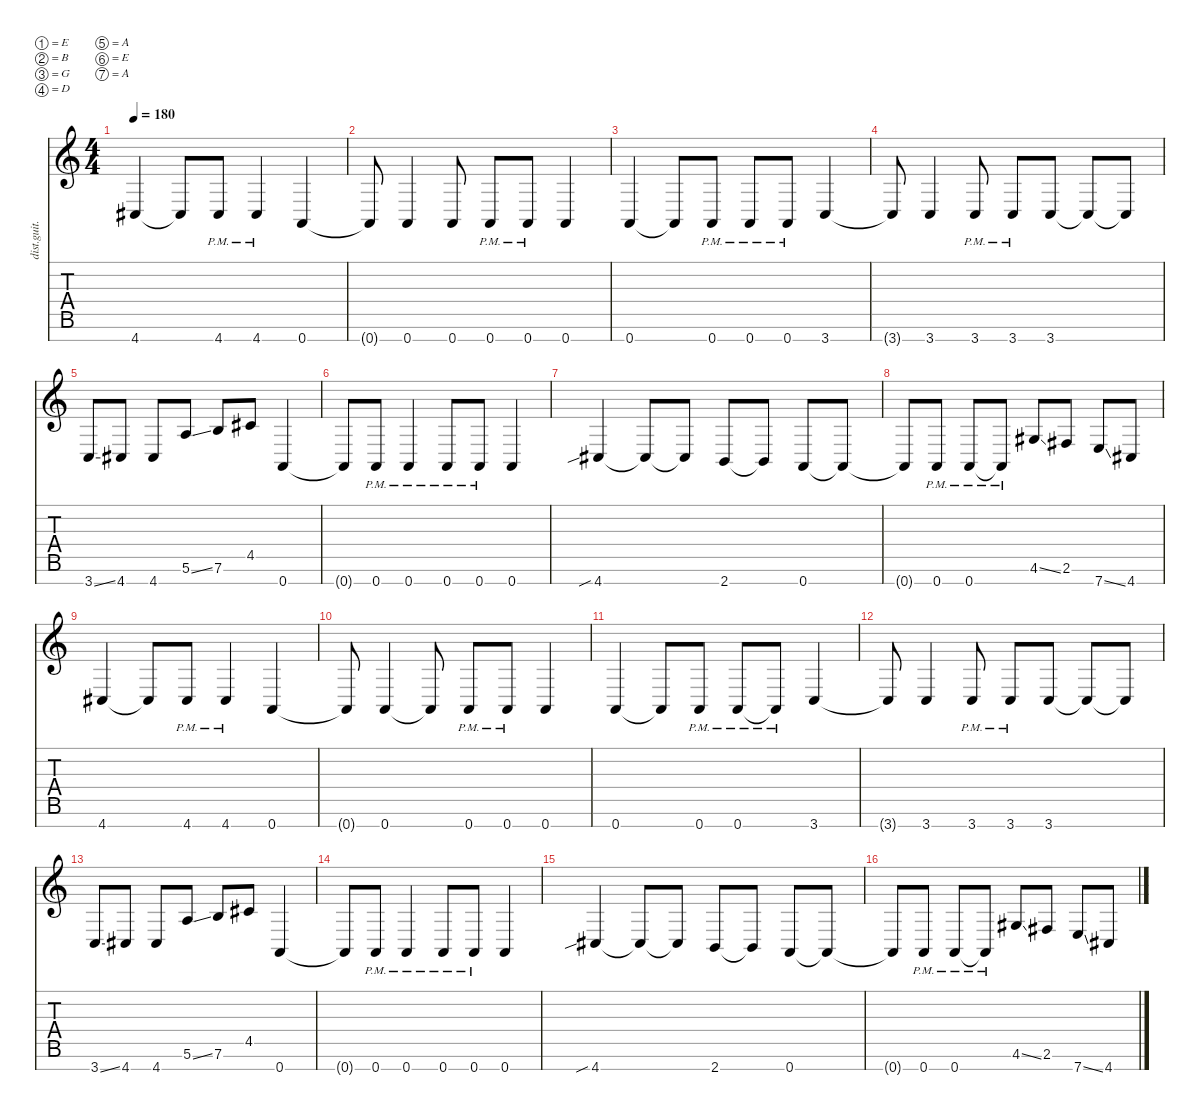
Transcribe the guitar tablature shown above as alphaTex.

\defaultSystemsLayout 4
\hideDynamics
\bracketExtendMode nobrackets
\otherSystemsTrackNameOrientation horizontal
\track ("Distortion Guitar" "dist.guit.") {instrument distortionguitar}
\staff {score tabs}
\tuning (E4 B3 G3 D3 A2 E2 A1)
\ts (4 4)
\tempo 180
\clef g2
\ks c
4.7{acc #}.4{dy mf beam Up} 4.7{t acc #}.8{beam Up} 4.7{pm acc #}.8{beam Up} 4.7{pm acc #}.4{beam Up} 0.7.4{beam Up} |
0.7{t}.8{beam Up} 0.7.4{beam Up} 0.7.8{beam Up} 0.7{pm}.8{beam Up} 0.7{pm}.8{beam Up} 0.7.4{beam Up} |
0.7.4{beam Up} 0.7{t}.8{beam Up} 0.7{pm}.8{beam Up} 0.7{pm}.8{beam Up} 0.7{pm}.8{beam Up} 3.7.4{beam Up} |
3.7{t}.8{beam Up} 3.7.4{beam Up} 3.7{pm}.8{beam Up} 3.7{pm}.8{beam Up} 3.7.8{beam Up} 3.7{t}.8{beam Up} 3.7{t}.8{beam Up} |
3.7{ss}.8{beam Up} 4.7{acc #}.8{beam Up} 4.7{acc #}.8{beam Up} 5.6{ss}.8{beam Up} 7.6.8{beam Up} 4.5{acc #}.8{beam Up} 0.7.4{beam Up} |
0.7{t}.8{beam Up} 0.7{pm}.8{beam Up} 0.7{pm}.4{beam Up} 0.7{pm}.8{beam Up} 0.7{pm}.8{beam Up} 0.7.4{beam Up} |
4.7{sib acc #}.4{beam Up} 4.7{t acc #}.8{beam Up} 4.7{t acc #}.8{beam Up} 2.7.8{beam Up} 2.7{t}.8{beam Up} 0.7.8{beam Up} 0.7{t}.8{beam Up} |
0.7{t}.8{beam Up} 0.7{pm}.8{beam Up} 0.7{pm}.8{beam Up} 0.7{pm t}.8{beam Up} 4.6{ss acc #}.8{beam Up} 2.6{acc #}.8{beam Up} 7.7{ss}.8{beam Up} 4.7{acc #}.8{beam Up} |
4.7{acc #}.4{beam Up} 4.7{t acc #}.8{beam Up} 4.7{pm acc #}.8{beam Up} 4.7{pm acc #}.4{beam Up} 0.7.4{beam Up} |
0.7{t}.8{beam Up} 0.7.4{beam Up} 0.7{t}.8{beam Up} 0.7{pm}.8{beam Up} 0.7{pm}.8{beam Up} 0.7.4{beam Up} |
0.7.4{beam Up} 0.7{t}.8{beam Up} 0.7{pm}.8{beam Up} 0.7{pm}.8{beam Up} 0.7{pm t}.8{beam Up} 3.7.4{beam Up} |
3.7{t}.8{beam Up} 3.7.4{beam Up} 3.7{pm}.8{beam Up} 3.7{pm}.8{beam Up} 3.7.8{beam Up} 3.7{t}.8{beam Up} 3.7{t}.8{beam Up} |
3.7{ss}.8{beam Up} 4.7{acc #}.8{beam Up} 4.7{acc #}.8{beam Up} 5.6{ss}.8{beam Up} 7.6.8{beam Up} 4.5{acc #}.8{beam Up} 0.7.4{beam Up} |
0.7{t}.8{beam Up} 0.7{pm}.8{beam Up} 0.7{pm}.4{beam Up} 0.7{pm}.8{beam Up} 0.7{pm}.8{beam Up} 0.7.4{beam Up} |
4.7{sib acc #}.4{beam Up} 4.7{t acc #}.8{beam Up} 4.7{t acc #}.8{beam Up} 2.7.8{beam Up} 2.7{t}.8{beam Up} 0.7.8{beam Up} 0.7{t}.8{beam Up} |
0.7{t}.8{beam Up} 0.7{pm}.8{beam Up} 0.7{pm}.8{beam Up} 0.7{pm t}.8{beam Up} 4.6{ss acc #}.8{beam Up} 2.6{acc #}.8{beam Up} 7.7{ss}.8{beam Up} 4.7{acc #}.8{beam Up}
